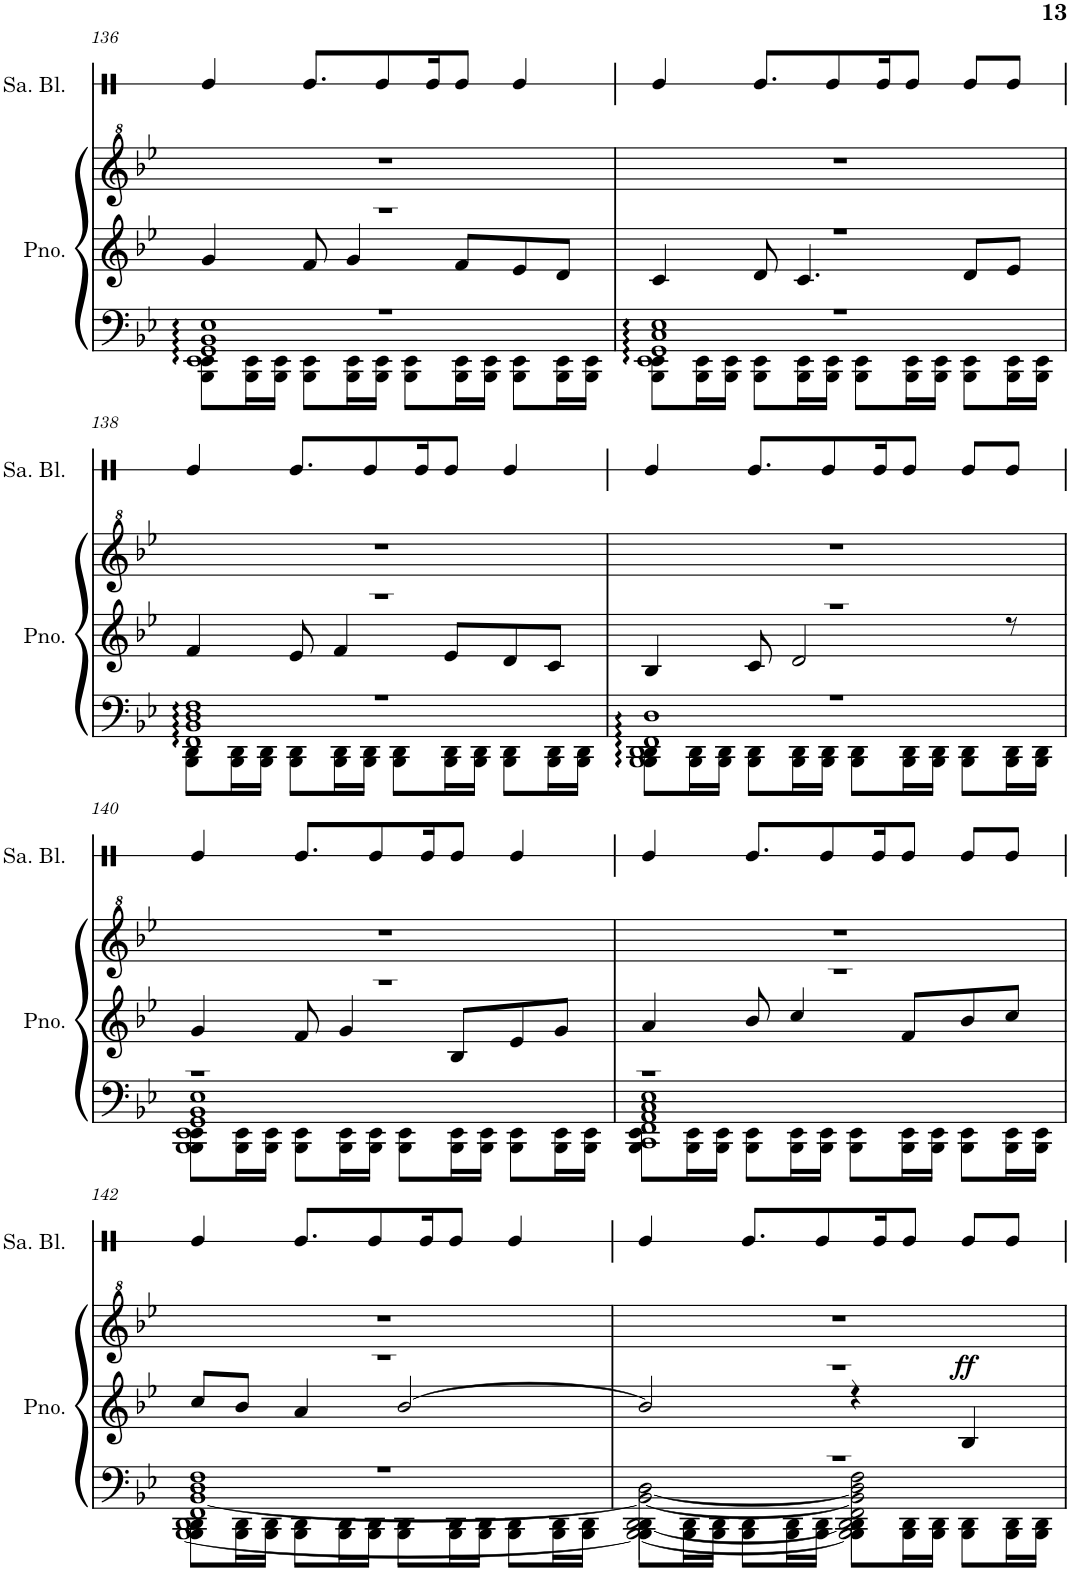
**kern	**kern	**kern	**dynam	**kern
*part2	*part2	*part2	*part2	*part1
*staff4	*staff3	*staff2	*staff2/3/4	*staff1
*I"钢琴	*	*	*	*I"沙锤块
!!LO:PB:g=z
*clefF4	*clefG2	*clefG^2	*	*clefX
*k[b-e-]	*k[b-e-]	*k[b-e-]	*	*k[]
*M4/4	*M4/4	*M4/4	*	*M4/4
=136	=136	=136	=136	=136
*^	*^	*	*	*
*	*^	*	*	*	*	*
1EE- 1GG 1BB- 1E-	8BBB-\ 8EE-\L	1r	1r	4g/	1r	.	4Re/
.	16BBB-\ 16EE-\L	.	.	.	.	.	.
.	16BBB-\ 16EE-\JJ	.	.	.	.	.	.
.	8BBB-\ 8EE-\L	.	.	8f/	.	.	8.Re/L
.	16BBB-\ 16EE-\L	.	.	4g/	.	.	.
.	16BBB-\ 16EE-\JJ	.	.	.	.	.	8Re/
.	8BBB-\ 8EE-\L	.	.	.	.	.	.
.	.	.	.	.	.	.	16Re/K
.	16BBB-\ 16EE-\L	.	.	8f/L	.	.	8Re/J
.	16BBB-\ 16EE-\JJ	.	.	.	.	.	.
.	8BBB-\ 8EE-\L	.	.	8e-/	.	.	4Re/
.	16BBB-\ 16EE-\L	.	.	8d/J	.	.	.
.	16BBB-\ 16EE-\JJ	.	.	.	.	.	.
=137	=137	=137	=137	=137	=137	=137	=137
1EE- 1GG 1C 1E-	8BBB-\ 8EE-\L	1r	1r	4c/	1r	.	4Re/
.	16BBB-\ 16EE-\L	.	.	.	.	.	.
.	16BBB-\ 16EE-\JJ	.	.	.	.	.	.
.	8BBB-\ 8EE-\L	.	.	8d/	.	.	8.Re/L
.	16BBB-\ 16EE-\L	.	.	4.c/	.	.	.
.	16BBB-\ 16EE-\JJ	.	.	.	.	.	8Re/
.	8BBB-\ 8EE-\L	.	.	.	.	.	.
.	.	.	.	.	.	.	16Re/K
.	16BBB-\ 16EE-\L	.	.	.	.	.	8Re/J
.	16BBB-\ 16EE-\JJ	.	.	.	.	.	.
.	8BBB-\ 8EE-\L	.	.	8d/L	.	.	8Re/L
.	16BBB-\ 16EE-\L	.	.	8e-/J	.	.	8Re/J
.	16BBB-\ 16EE-\JJ	.	.	.	.	.	.
!!LO:LB:g=z
=138	=138	=138	=138	=138	=138	=138	=138
1FF 1BB- 1D 1F	8BBB-\ 8DD\L	1r	1r	4f/	1r	.	4Re/
.	16BBB-\ 16DD\L	.	.	.	.	.	.
.	16BBB-\ 16DD\JJ	.	.	.	.	.	.
.	8BBB-\ 8DD\L	.	.	8e-/	.	.	8.Re/L
.	16BBB-\ 16DD\L	.	.	4f/	.	.	.
.	16BBB-\ 16DD\JJ	.	.	.	.	.	8Re/
.	8BBB-\ 8DD\L	.	.	.	.	.	.
.	.	.	.	.	.	.	16Re/K
.	16BBB-\ 16DD\L	.	.	8e-/L	.	.	8Re/J
.	16BBB-\ 16DD\JJ	.	.	.	.	.	.
.	8BBB-\ 8DD\L	.	.	8d/	.	.	4Re/
.	16BBB-\ 16DD\L	.	.	8c/J	.	.	.
.	16BBB-\ 16DD\JJ	.	.	.	.	.	.
=139	=139	=139	=139	=139	=139	=139	=139
1BBB- 1DD 1FF 1D	8BBB-\ 8DD\L	1r	1r	4B-/	1r	.	4Re/
.	16BBB-\ 16DD\L	.	.	.	.	.	.
.	16BBB-\ 16DD\JJ	.	.	.	.	.	.
.	8BBB-\ 8DD\L	.	.	8c/	.	.	8.Re/L
.	16BBB-\ 16DD\L	.	.	2d/	.	.	.
.	16BBB-\ 16DD\JJ	.	.	.	.	.	8Re/
.	8BBB-\ 8DD\L	.	.	.	.	.	.
.	.	.	.	.	.	.	16Re/K
.	16BBB-\ 16DD\L	.	.	.	.	.	8Re/J
.	16BBB-\ 16DD\JJ	.	.	.	.	.	.
.	8BBB-\ 8DD\L	.	.	.	.	.	8Re/L
.	16BBB-\ 16DD\L	.	.	8r	.	.	8Re/J
.	16BBB-\ 16DD\JJ	.	.	.	.	.	.
!!LO:LB:g=z
=140	=140	=140	=140	=140	=140	=140	=140
1BBB- 1EE- 1GG 1BB- 1E-	8BBB-\ 8EE-\L	1r	1r	4g/	1r	.	4Re/
.	16BBB-\ 16EE-\L	.	.	.	.	.	.
.	16BBB-\ 16EE-\JJ	.	.	.	.	.	.
.	8BBB-\ 8EE-\L	.	.	8f/	.	.	8.Re/L
.	16BBB-\ 16EE-\L	.	.	4g/	.	.	.
.	16BBB-\ 16EE-\JJ	.	.	.	.	.	8Re/
.	8BBB-\ 8EE-\L	.	.	.	.	.	.
.	.	.	.	.	.	.	16Re/K
.	16BBB-\ 16EE-\L	.	.	8B-/L	.	.	8Re/J
.	16BBB-\ 16EE-\JJ	.	.	.	.	.	.
.	8BBB-\ 8EE-\L	.	.	8e-/	.	.	4Re/
.	16BBB-\ 16EE-\L	.	.	8g/J	.	.	.
.	16BBB-\ 16EE-\JJ	.	.	.	.	.	.
=141	=141	=141	=141	=141	=141	=141	=141
1CC 1FF 1AA 1C 1E-	8BBB-\ 8EE-\L	1r	1r	4a/	1r	.	4Re/
.	16BBB-\ 16EE-\L	.	.	.	.	.	.
.	16BBB-\ 16EE-\JJ	.	.	.	.	.	.
.	8BBB-\ 8EE-\L	.	.	8b-/	.	.	8.Re/L
.	16BBB-\ 16EE-\L	.	.	4cc/	.	.	.
.	16BBB-\ 16EE-\JJ	.	.	.	.	.	8Re/
.	8BBB-\ 8EE-\L	.	.	.	.	.	.
.	.	.	.	.	.	.	16Re/K
.	16BBB-\ 16EE-\L	.	.	8f/L	.	.	8Re/J
.	16BBB-\ 16EE-\JJ	.	.	.	.	.	.
.	8BBB-\ 8EE-\L	.	.	8b-/	.	.	8Re/L
.	16BBB-\ 16EE-\L	.	.	8cc/J	.	.	8Re/J
.	16BBB-\ 16EE-\JJ	.	.	.	.	.	.
!!LO:LB:g=z
=142	=142	=142	=142	=142	=142	=142	=142
[1BBB- 1DD 1FF [1BB- 1D 1F	8BBB-\ 8DD\L	1r	1r	8cc/L	1r	.	4Re/
.	16BBB-\ 16DD\L	.	.	8b-/J	.	.	.
.	16BBB-\ 16DD\JJ	.	.	.	.	.	.
.	8BBB-\ 8DD\L	.	.	4a/	.	.	8.Re/L
.	16BBB-\ 16DD\L	.	.	.	.	.	.
.	16BBB-\ 16DD\JJ	.	.	.	.	.	8Re/
.	8BBB-\ 8DD\L	.	.	[2b-/	.	.	.
.	.	.	.	.	.	.	16Re/K
.	16BBB-\ 16DD\L	.	.	.	.	.	8Re/J
.	16BBB-\ 16DD\JJ	.	.	.	.	.	.
.	8BBB-\ 8DD\L	.	.	.	.	.	4Re/
.	16BBB-\ 16DD\L	.	.	.	.	.	.
.	16BBB-\ 16DD\JJ	.	.	.	.	.	.
=143	=143	=143	=143	=143	=143	=143	=143
2BBB-\_ [2DD\ 2BB-\_ [2D\	8BBB-\ 8DD\L	1r	1r	2b-/]	1r	.	4Re/
.	16BBB-\ 16DD\L	.	.	.	.	.	.
.	16BBB-\ 16DD\JJ	.	.	.	.	.	.
.	8BBB-\ 8DD\L	.	.	.	.	.	8.Re/L
.	16BBB-\ 16DD\L	.	.	.	.	.	.
.	16BBB-\ 16DD\JJ	.	.	.	.	.	8Re/
2BBB-\] 2DD\] 2FF\ 2BB-\] 2D\] 2F\	8BBB-\ 8DD\L	.	.	4r	.	.	.
.	.	.	.	.	.	.	16Re/K
.	16BBB-\ 16DD\L	.	.	.	.	.	8Re/J
.	16BBB-\ 16DD\JJ	.	.	.	.	.	.
!	!	!	!	!	!	!LO:DY:a=2	!
.	8BBB-\ 8DD\L	.	.	4B-/	.	ff	8Re/L
.	16BBB-\ 16DD\L	.	.	.	.	.	8Re/J
.	16BBB-\ 16DD\JJ	.	.	.	.	.	.
*v	*v	*v	*	*	*	*	*
*	*v	*v	*	*	*
=	=	=	=	=
*-	*-	*-	*-	*-
